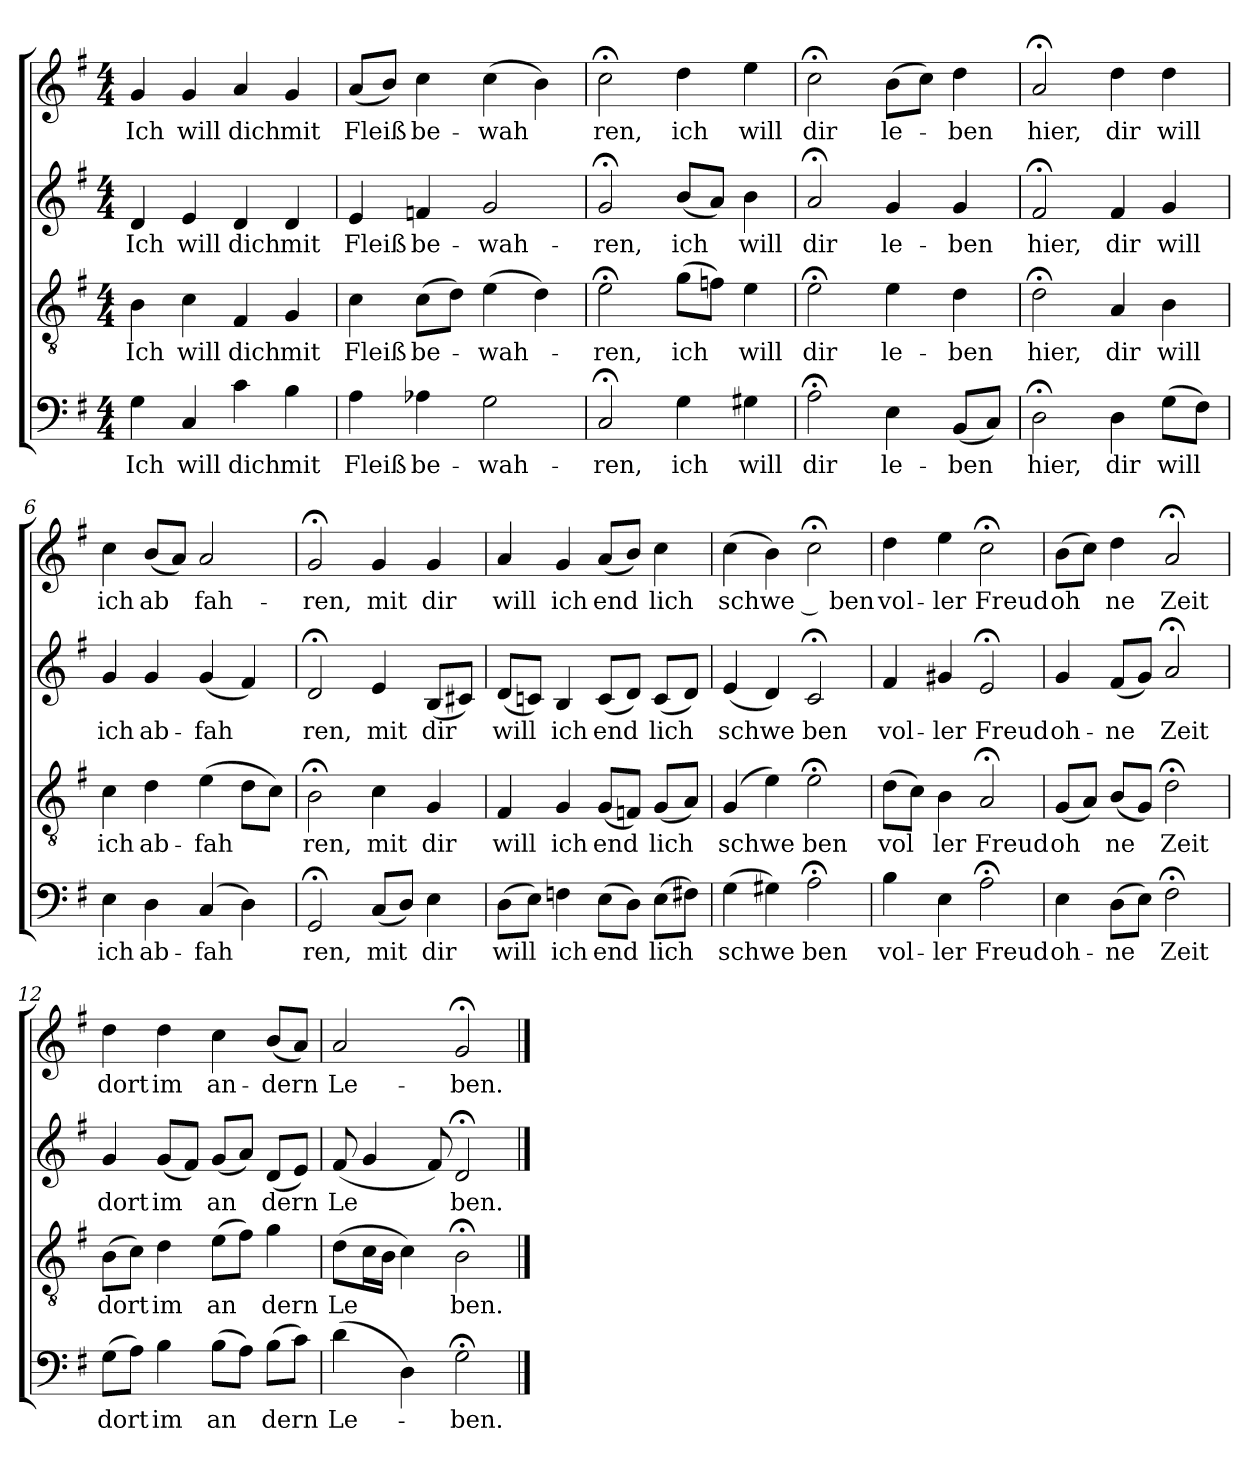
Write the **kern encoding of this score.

**kern	**text	**kern	**text	**kern	**text	**kern	**text
*part4	*part4	*part3	*part3	*part2	*part2	*part1	*part1
*staff4	*staff4	*staff3	*staff3	*staff2	*staff2	*staff1	*staff1
*clefF4	*	*clefGv2	*	*clefG2	*	*clefG2	*
*k[f#]	*	*k[f#]	*	*k[f#]	*	*k[f#]	*
*G:	*	*G:	*	*G:	*	*G:	*
*M4/4	*	*M4/4	*	*M4/4	*	*M4/4	*
=1	=1	=1	=1	=1	=1	=1	=1
!	!LO:LY:b	!	!LO:LY:b	!	!LO:LY:b	!	!LO:LY:b
4G\	Ich	4B\	Ich	4d/	Ich	4g/	Ich
!	!LO:LY:b	!	!LO:LY:b	!	!LO:LY:b	!	!LO:LY:b
4C/	will	4c\	will	4e/	will	4g/	will
!	!LO:LY:b	!	!LO:LY:b	!	!LO:LY:b	!	!LO:LY:b
4c\	dich	4F#/	dich	4d/	dich	4a/	dich
!	!LO:LY:b	!	!LO:LY:b	!	!LO:LY:b	!	!LO:LY:b
4B\	mit	4G/	mit	4d/	mit	4g/	mit
=2	=2	=2	=2	=2	=2	=2	=2
!	!LO:LY:b	!	!LO:LY:b	!	!LO:LY:b	!	!LO:LY:b
4A\	Fleiß	4c\	Fleiß	4e/	Fleiß	(<8a/L	Fleiß
.	.	.	.	.	.	8b/J)	.
!	!LO:LY:b	!	!LO:LY:b	!	!LO:LY:b	!	!LO:LY:b
4A-X\	be-	(>8c\L	be-	4fn/	be-	4cc\	be-
.	.	8d\J)	.	.	.	.	.
!	!LO:LY:b	!	!LO:LY:b	!	!LO:LY:b	!	!LO:LY:b
2G\	-wah-	(>4e\	-wah-	2g/	-wah-	(>4cc\	-wah
.	.	4d\)	.	.	.	4b\)	.
=3	=3	=3	=3	=3	=3	=3	=3
!	!LO:LY:b	!	!LO:LY:b	!	!LO:LY:b	!	!LO:LY:b
2C;</	-ren,	2e;<\	-ren,	2g;</	-ren,	2cc;<\	ren,
!	!LO:LY:b	!	!LO:LY:b	!	!LO:LY:b	!	!LO:LY:b
4G\	ich	(>8g\L	ich	(<8b/L	ich	4dd\	ich
.	.	8fn\J)	.	8a/J)	.	.	.
!	!LO:LY:b	!	!LO:LY:b	!	!LO:LY:b	!	!LO:LY:b
4G#X\	will	4e\	will	4b\	will	4ee\	will
=4	=4	=4	=4	=4	=4	=4	=4
!	!LO:LY:b	!	!LO:LY:b	!	!LO:LY:b	!	!LO:LY:b
2A;<\	dir	2e;<\	dir	2a;</	dir	2cc;<\	dir
!	!LO:LY:b	!	!LO:LY:b	!	!LO:LY:b	!	!LO:LY:b
4E\	le-	4e\	le-	4g/	le-	(>8b\L	le-
.	.	.	.	.	.	8cc\J)	.
!	!LO:LY:b	!	!LO:LY:b	!	!LO:LY:b	!	!LO:LY:b
(<8BB/L	-ben	4d\	-ben	4g/	-ben	4dd\	-ben
8C/J)	.	.	.	.	.	.	.
!!LO:LB:g=z
=5	=5	=5	=5	=5	=5	=5	=5
!	!LO:LY:b	!	!LO:LY:b	!	!LO:LY:b	!	!LO:LY:b
2D;<\	hier,	2d;<\	hier,	2f#;</	hier,	2a;</	hier,
!	!LO:LY:b	!	!LO:LY:b	!	!LO:LY:b	!	!LO:LY:b
4D\	dir	4A/	dir	4f#/	dir	4dd\	dir
!	!LO:LY:b	!	!LO:LY:b	!	!LO:LY:b	!	!LO:LY:b
(>8G\L	will	4B\	will	4g/	will	4dd\	will
8F#\J)	.	.	.	.	.	.	.
=6	=6	=6	=6	=6	=6	=6	=6
!	!LO:LY:b	!	!LO:LY:b	!	!LO:LY:b	!	!LO:LY:b
4E\	ich	4c\	ich	4g/	ich	4cc\	ich
!	!LO:LY:b	!	!LO:LY:b	!	!LO:LY:b	!	!LO:LY:b
4D\	ab-	4d\	ab-	4g/	ab-	(<8b/L	ab
.	.	.	.	.	.	8a/J)	.
!	!LO:LY:b	!	!LO:LY:b	!	!LO:LY:b	!	!LO:LY:b
(<4C/	-fah	(>4e\	-fah	(<4g/	-fah	2a/	fah-
4D\)	.	8d\L	.	4f#/)	.	.	.
.	.	8c\J)	.	.	.	.	.
=7	=7	=7	=7	=7	=7	=7	=7
!	!LO:LY:b	!	!LO:LY:b	!	!LO:LY:b	!	!LO:LY:b
2GG;</	ren,	2B;<\	ren,	2d;</	ren,	2g;</	-ren,
!	!LO:LY:b	!	!LO:LY:b	!	!LO:LY:b	!	!LO:LY:b
(<8C/L	mit	4c\	mit	4e/	mit	4g/	mit
8D/J)	.	.	.	.	.	.	.
!	!LO:LY:b	!	!LO:LY:b	!	!LO:LY:b	!	!LO:LY:b
4E\	dir	4G/	dir	(<8B/L	dir	4g/	dir
.	.	.	.	8c#X/J)	.	.	.
=8	=8	=8	=8	=8	=8	=8	=8
!	!LO:LY:b	!	!LO:LY:b	!	!LO:LY:b	!	!LO:LY:b
(>8D\L	will	4F#/	will	(<8d/L	will	4a/	will
8E\J)	.	.	.	8cn/J)	.	.	.
!	!LO:LY:b	!	!LO:LY:b	!	!LO:LY:b	!	!LO:LY:b
4Fn\	ich	4G/	ich	4B/	ich	4g/	ich
!	!LO:LY:b	!	!LO:LY:b	!	!LO:LY:b	!	!LO:LY:b
(>8E\L	end	(<8G/L	end	(<8c/L	end	(<8a/L	end
8D\J)	.	8Fn/J)	.	8d/J)	.	8b/J)	.
!	!LO:LY:b	!	!LO:LY:b	!	!LO:LY:b	!	!LO:LY:b
(>8E\L	lich	(<8G/L	lich	(<8c/L	lich	4cc\	lich
8F#X\J)	.	8A/J)	.	8d/J)	.	.	.
!!LO:LB:g=z
=9	=9	=9	=9	=9	=9	=9	=9
!	!LO:LY:b	!	!LO:LY:b	!	!LO:LY:b	!	!LO:LY:b
(>4G\	schwe	(4G/	schwe	(<4e/	schwe	(>4cc\	schwe
4G#X\)	.	4e\)	.	4d/)	.	4b\)	.
!	!LO:LY:b	!	!LO:LY:b	!	!LO:LY:b	!	!LO:LY:b
2A;<\	ben	2e;<\	ben	2c;</	ben	2cc;<\	­ ben
=10	=10	=10	=10	=10	=10	=10	=10
!	!LO:LY:b	!	!LO:LY:b	!	!LO:LY:b	!	!LO:LY:b
4B\	vol-	(>8d\L	vol	4f#/	vol-	4dd\	vol-
.	.	8c\J)	.	.	.	.	.
!	!LO:LY:b	!	!LO:LY:b	!	!LO:LY:b	!	!LO:LY:b
4E\	-ler	4B\	ler	4g#X/	-ler	4ee\	-ler
!	!LO:LY:b	!	!LO:LY:b	!	!LO:LY:b	!	!LO:LY:b
2A;<\	Freud	2A;</	Freud	2e;</	Freud	2cc;<\	Freud
=11	=11	=11	=11	=11	=11	=11	=11
!	!LO:LY:b	!	!LO:LY:b	!	!LO:LY:b	!	!LO:LY:b
4E\	oh-	(<8G/L	oh	4g/	oh-	(>8b\L	oh
.	.	8A/J)	.	.	.	8cc\J)	.
!	!LO:LY:b	!	!LO:LY:b	!	!LO:LY:b	!	!LO:LY:b
(>8D\L	-ne	(<8B/L	ne	(<8f#/L	-ne	4dd\	ne
8E\J)	.	8G/J)	.	8g/J)	.	.	.
!	!LO:LY:b	!	!LO:LY:b	!	!LO:LY:b	!	!LO:LY:b
2F#;<\	Zeit	2d;<\	Zeit	2a;/	Zeit	2a;/	Zeit
=12	=12	=12	=12	=12	=12	=12	=12
!	!LO:LY:b	!	!LO:LY:b	!	!LO:LY:b	!	!LO:LY:b
(>8G\L	dort	(>8B\L	dort	4g/	dort	4dd\	dort
8A\J)	.	8c\J)	.	.	.	.	.
!	!LO:LY:b	!	!LO:LY:b	!	!LO:LY:b	!	!LO:LY:b
4B\	im	4d\	im	(<8g/L	im	4dd\	im
.	.	.	.	8f#/J)	.	.	.
!	!LO:LY:b	!	!LO:LY:b	!	!LO:LY:b	!	!LO:LY:b
(>8B\L	an	(>8e\L	an	(<8g/L	an	4cc\	an-
8A\J)	.	8f#\J)	.	8a/J)	.	.	.
!	!LO:LY:b	!	!LO:LY:b	!	!LO:LY:b	!	!LO:LY:b
(>8B\L	dern	4g\	dern	(<8d/L	dern	(<8b/L	-dern
8c\J)	.	.	.	8e/J)	.	8a/J)	.
=13	=13	=13	=13	=13	=13	=13	=13
!	!LO:LY:b	!	!LO:LY:b	!	!LO:LY:b	!	!LO:LY:b
(>4d\	Le-	(>8d\L	Le	(<8f#/	Le	2a/	Le-
.	.	16c\L	.	4g/	.	.	.
.	.	16B\JJ	.	.	.	.	.
4D\)	.	4c\)	.	.	.	.	.
.	.	.	.	8f#/)	.	.	.
!	!LO:LY:b	!	!LO:LY:b	!	!LO:LY:b	!	!LO:LY:b
2G;<\	-ben.	2B;<\	ben.	2d;</	ben.	2g;/	-ben.
==	==	==	==	==	==	==	==
*-	*-	*-	*-	*-	*-	*-	*-
